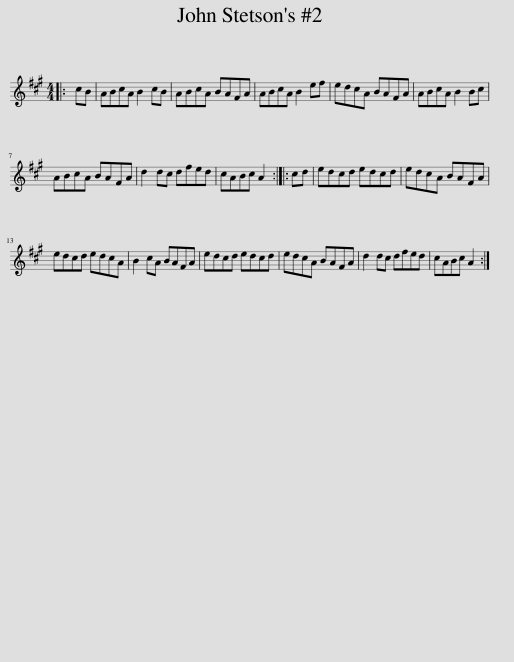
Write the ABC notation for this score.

X:1
L:1/8
M:4/4
I:linebreak $
K:A
V:1 treble
V:1
|: cB | ABcA B2 cB | ABcA BAFA | ABcA B2 ef | edcA BAFA | %5
 ABcA B2 Bc |$ ABcA BAFA | d2 dc dfed | cABc A2 :: cd | %10
 edcd edcd | edcA BAFA |$ edcd edcA | B2 cA BAFA | edcd edcd | %15
 edcA BAFA | d2 dc dfed | cABc A2 :| %18
